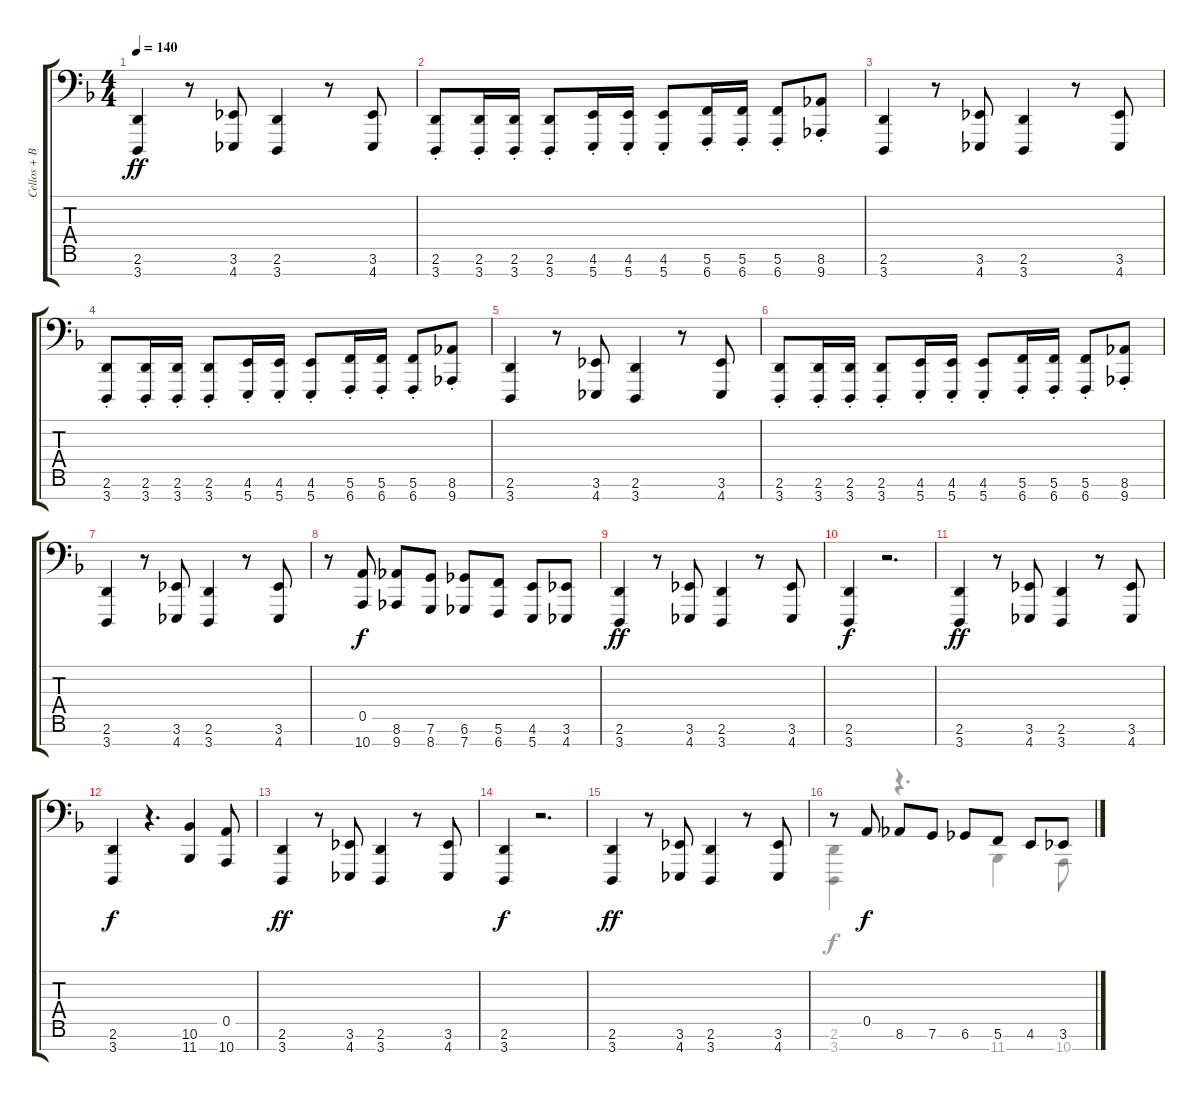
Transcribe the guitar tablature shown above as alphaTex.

\track ("Cellos + Basses" "Cellos + B") {instrument stringensemble1}
\staff {score tabs}
\tuning (E4 B3 G3 D3 A2 C2 B0) {hide}
\voice
\ts (4 4)
\tempo 140
\clef f4
\ks dminor
(2.6 3.7).4{dy ff} r.8 (3.6 4.7).8 (2.6 3.7).4 r.8 (3.6 4.7).8 |
(2.6{st} 3.7{st}).8 (2.6{st} 3.7{st}).16 (2.6{st} 3.7{st}).16 (2.6{st} 3.7{st}).8 (4.6{st} 5.7{st}).16 (4.6{st} 5.7{st}).16 (4.6{st} 5.7{st}).8 (5.6{st} 6.7{st}).16 (5.6{st} 6.7{st}).16 (5.6{st} 6.7{st}).8 (8.6{st} 9.7{st}).8 |
(2.6 3.7).4 r.8 (3.6 4.7).8 (2.6 3.7).4 r.8 (3.6 4.7).8 |
(2.6{st} 3.7{st}).8 (2.6{st} 3.7{st}).16 (2.6{st} 3.7{st}).16 (2.6{st} 3.7{st}).8 (4.6{st} 5.7{st}).16 (4.6{st} 5.7{st}).16 (4.6{st} 5.7{st}).8 (5.6{st} 6.7{st}).16 (5.6{st} 6.7{st}).16 (5.6{st} 6.7{st}).8 (8.6{st} 9.7{st}).8 |
(2.6 3.7).4 r.8 (3.6 4.7).8 (2.6 3.7).4 r.8 (3.6 4.7).8 |
(2.6{st} 3.7{st}).8 (2.6{st} 3.7{st}).16 (2.6{st} 3.7{st}).16 (2.6{st} 3.7{st}).8 (4.6{st} 5.7{st}).16 (4.6{st} 5.7{st}).16 (4.6{st} 5.7{st}).8 (5.6{st} 6.7{st}).16 (5.6{st} 6.7{st}).16 (5.6{st} 6.7{st}).8 (8.6{st} 9.7{st}).8 |
(2.6 3.7).4 r.8 (3.6 4.7).8 (2.6 3.7).4 r.8 (3.6 4.7).8 |
r.8 (0.5 10.7).8{dy f} (8.6 9.7).8 (7.6 8.7).8 (6.6 7.7).8 (5.6 6.7).8 (4.6 5.7).8 (3.6 4.7).8 |
(2.6 3.7).4{dy ff} r.8 (3.6 4.7).8 (2.6 3.7).4 r.8 (3.6 4.7).8 |
(2.6 3.7).4{dy f} r.2{d} |
(2.6 3.7).4{dy ff} r.8 (3.6 4.7).8 (2.6 3.7).4 r.8 (3.6 4.7).8 |
(2.6 3.7).4{dy f} r.4{d} (10.6 11.7).4 (0.5 10.7).8 |
(2.6 3.7).4{dy ff} r.8 (3.6 4.7).8 (2.6 3.7).4 r.8 (3.6 4.7).8 |
(2.6 3.7).4{dy f} r.2{d} |
(2.6 3.7).4{dy ff} r.8 (3.6 4.7).8 (2.6 3.7).4 r.8 (3.6 4.7).8 |
r.8 0.5.8{dy f} 8.6.8 7.6.8 6.6.8 5.6.8 4.6.8 3.6.8
\voice
\clef f4
\ottava regular
\simile none
\ks dminor
|
|
|
|
|
|
|
|
|
|
|
|
|
|
|
(2.6 3.7).4 r.4{d} 11.7.4 10.7.8
